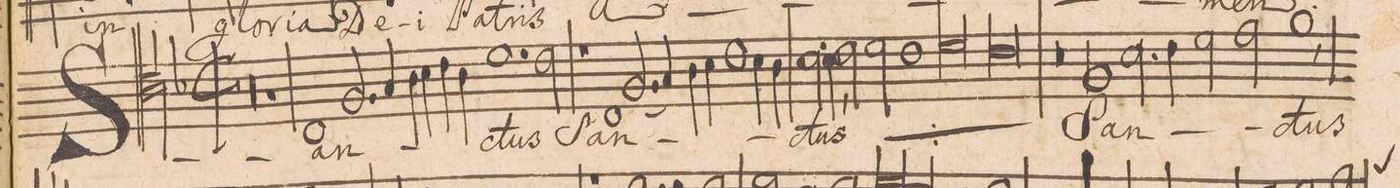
**kern	**text
*I"[TENOR.]	*
*clefC4	*
*k[b-]	*
*met(C|)	*
*M2/1	*
00r	.
=2-	=2-
=3-	=3-
1r	.
1C/	San-
=4-	=4-
2.F/	.
4G/	.
4A\	.
4B-\	.
4c\	.
4A\	.
=5-	=5-
1.d\	.
*2\right	*
2c\	-ctus
=6-	=6-
1r	.
1C/	San-
=7-	=7-
(2.F/	.
4G/)	.
4A\	.
4B-\	.
1c\	.
=8-	=8-
4B-\	.
4A\	.
2.B-\	.
4B-,\	-ctus
=9-	=9-
*	*ij
2c\	San-
2d\	.
1c\	.
=10-	=10-
0d\	.
=11-	=11-
0c\	ctus
=12-	=12-
0r	.
=13-	=13-
*	*Xij
1F/	San-
2.B-\	.
4c\	.
=14-	=14-
2d\	.
2e\	.
1f\,	ctus
=15-	=15-
*-	*-
